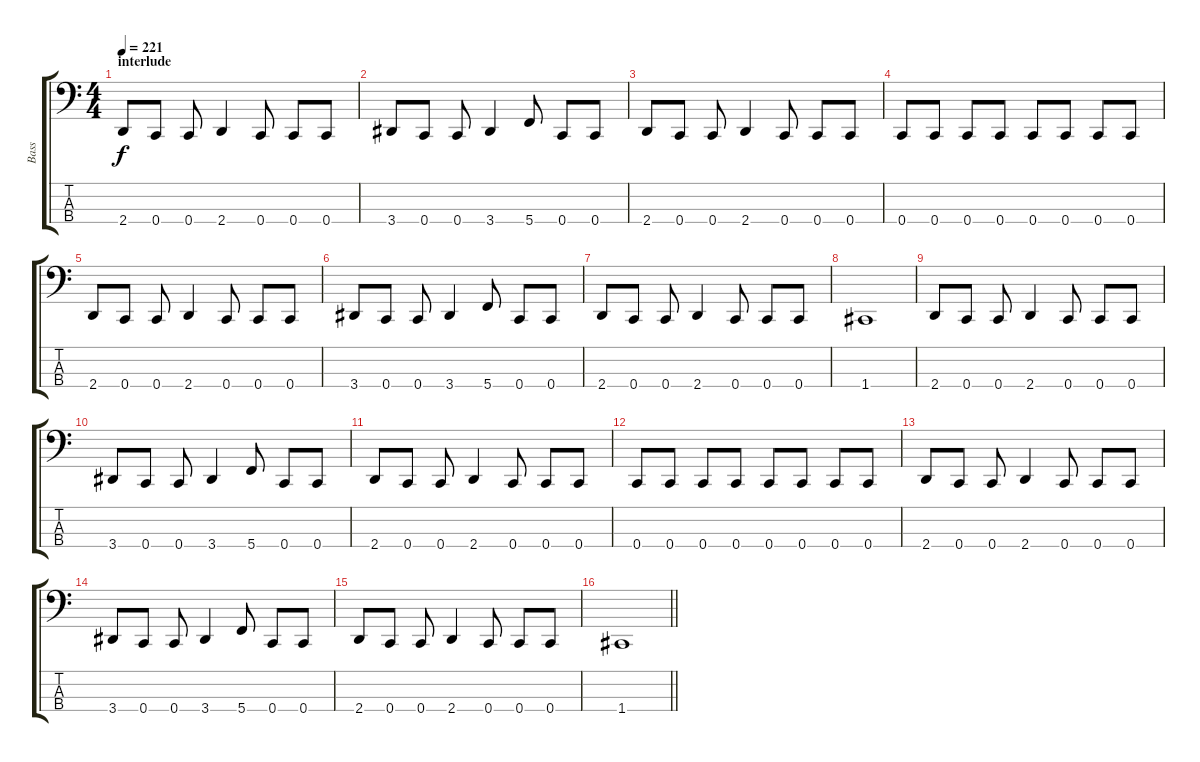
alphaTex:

\track ("Bass" "Bass") {instrument electricbasspick}
\staff {score tabs}
\tuning (F2 C2 G1 C1) {hide}
\ts (4 4)
\section ("" "interlude")
\tempo 221
\clef f4
\ks c
2.4.8{dy f} 0.4.8 0.4.8 2.4.4 0.4.8 0.4.8 0.4.8 |
3.4.8 0.4.8 0.4.8 3.4.4 5.4.8 0.4.8 0.4.8 |
2.4.8 0.4.8 0.4.8 2.4.4 0.4.8 0.4.8 0.4.8 |
0.4.8 0.4.8 0.4.8 0.4.8 0.4.8 0.4.8 0.4.8 0.4.8 |
2.4.8 0.4.8 0.4.8 2.4.4 0.4.8 0.4.8 0.4.8 |
3.4.8 0.4.8 0.4.8 3.4.4 5.4.8 0.4.8 0.4.8 |
2.4.8 0.4.8 0.4.8 2.4.4 0.4.8 0.4.8 0.4.8 |
1.4.1 |
2.4.8 0.4.8 0.4.8 2.4.4 0.4.8 0.4.8 0.4.8 |
3.4.8 0.4.8 0.4.8 3.4.4 5.4.8 0.4.8 0.4.8 |
2.4.8 0.4.8 0.4.8 2.4.4 0.4.8 0.4.8 0.4.8 |
0.4.8 0.4.8 0.4.8 0.4.8 0.4.8 0.4.8 0.4.8 0.4.8 |
2.4.8 0.4.8 0.4.8 2.4.4 0.4.8 0.4.8 0.4.8 |
3.4.8 0.4.8 0.4.8 3.4.4 5.4.8 0.4.8 0.4.8 |
2.4.8 0.4.8 0.4.8 2.4.4 0.4.8 0.4.8 0.4.8 |
\barLineRight lightlight
1.4.1
